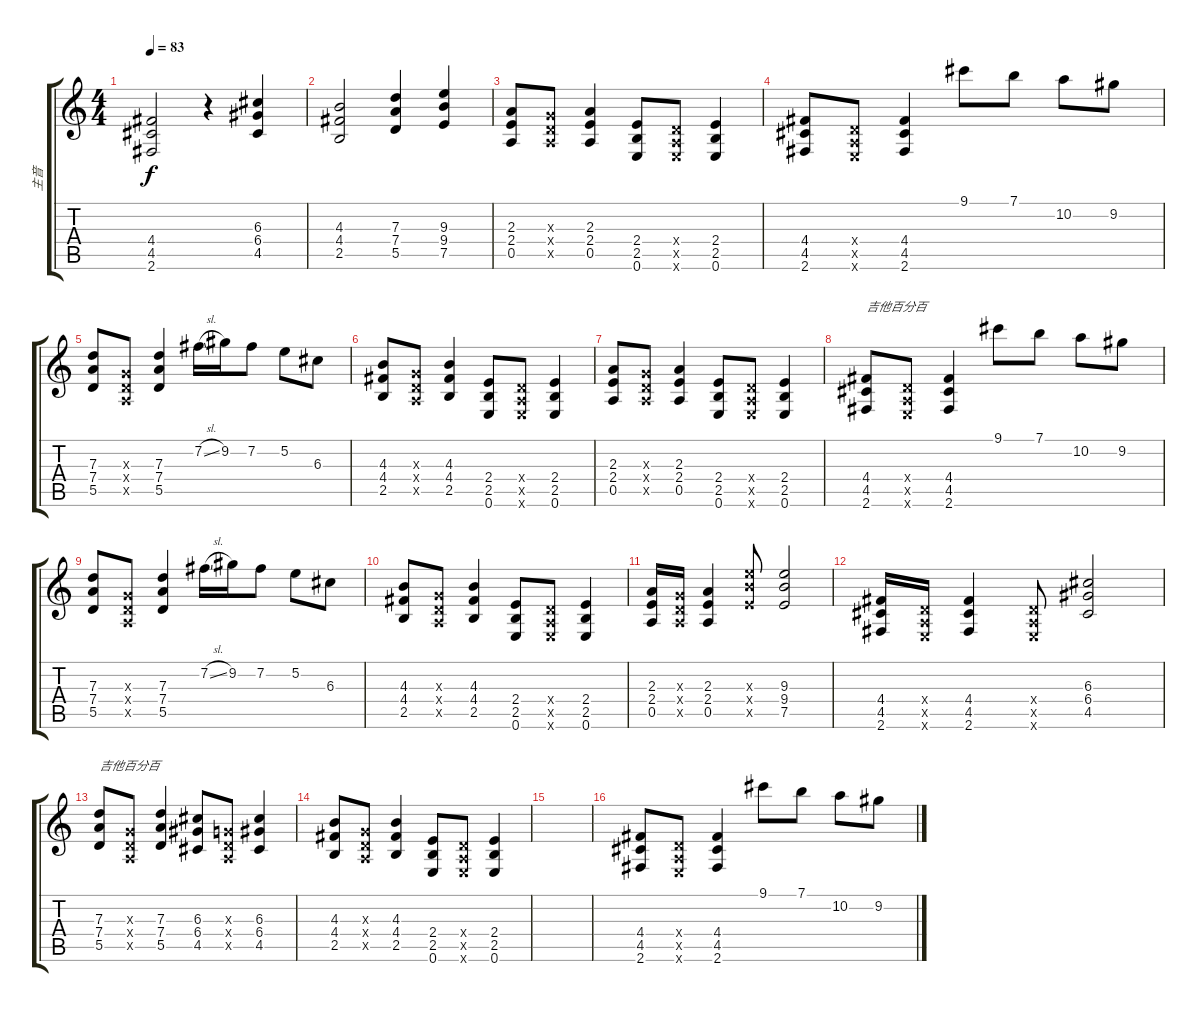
\track ("主音" "主音") {instrument acousticguitarnylon}
\staff {score tabs}
\tuning (E4 B3 G3 D3 A2 E2) {hide}
\ts (4 4)
\tempo 83
\clef g2
\ks c
(4.4 4.5 2.6).2{dy f} r.4 (6.3 6.4 4.5).4 |
(4.3 4.4 2.5).2 (7.3 7.4 5.5).4 (9.3 9.4 7.5).4 |
(2.3 2.4 0.5).8 (0.3{x} 0.4{x} 0.5{x}).8 (2.3 2.4 0.5).4 (2.4 2.5 0.6).8 (0.4{x} 0.5{x} 0.6{x}).8 (2.4 2.5 0.6).4 |
(4.4 4.5 2.6).8 (0.4{x} 0.5{x} 0.6{x}).8 (4.4 4.5 2.6).4 9.1.8 7.1.8 10.2.8 9.2.8 |
(7.3 7.4 5.5).8 (0.3{x} 0.4{x} 0.5{x}).8 (7.3 7.4 5.5).4 7.2{sl}.16 9.2.16 7.2.8 5.2.8 6.3.8 |
(4.3 4.4 2.5).8 (0.3{x} 0.4{x} 0.5{x}).8 (4.3 4.4 2.5).4 (2.4 2.5 0.6).8 (0.4{x} 0.5{x} 0.6{x}).8 (2.4 2.5 0.6).4 |
(2.3 2.4 0.5).8 (0.3{x} 0.4{x} 0.5{x}).8 (2.3 2.4 0.5).4 (2.4 2.5 0.6).8 (0.4{x} 0.5{x} 0.6{x}).8 (2.4 2.5 0.6).4 |
(4.4 4.5 2.6).8{txt "吉他百分百"} (0.4{x} 0.5{x} 0.6{x}).8 (4.4 4.5 2.6).4 9.1.8 7.1.8 10.2.8 9.2.8 |
(7.3 7.4 5.5).8 (0.3{x} 0.4{x} 0.5{x}).8 (7.3 7.4 5.5).4 7.2{sl}.16 9.2.16 7.2.8 5.2.8 6.3.8 |
(4.3 4.4 2.5).8 (0.3{x} 0.4{x} 0.5{x}).8 (4.3 4.4 2.5).4 (2.4 2.5 0.6).8 (0.4{x} 0.5{x} 0.6{x}).8 (2.4 2.5 0.6).4 |
(2.3 2.4 0.5).16 (0.3{x} 0.4{x} 0.5{x}).16 (2.3 2.4 0.5).4 (9.3{x} 9.4{x} 7.5{x}).8 (9.3 9.4 7.5).2 |
(4.4 4.5 2.6).16 (0.4{x} 0.5{x} 0.6{x}).16 (4.4 4.5 2.6).4 (0.4{x} 0.5{x} 0.6{x}).8 (6.3 6.4 4.5).2 |
(7.3 7.4 5.5).8{txt "吉他百分百"} (0.3{x} 0.4{x} 0.5{x}).8 (7.3 7.4 5.5).4 (6.3 6.4 4.5).8 (0.3{x} 0.4{x} 0.5{x}).8 (6.3 6.4 4.5).4 |
(4.3 4.4 2.5).8 (0.3{x} 0.4{x} 0.5{x}).8 (4.3 4.4 2.5).4 (2.4 2.5 0.6).8 (0.4{x} 0.5{x} 0.6{x}).8 (2.4 2.5 0.6).4 |
|
(4.4 4.5 2.6).8 (0.4{x} 0.5{x} 0.6{x}).8 (4.4 4.5 2.6).4 9.1.8 7.1.8 10.2.8 9.2.8
